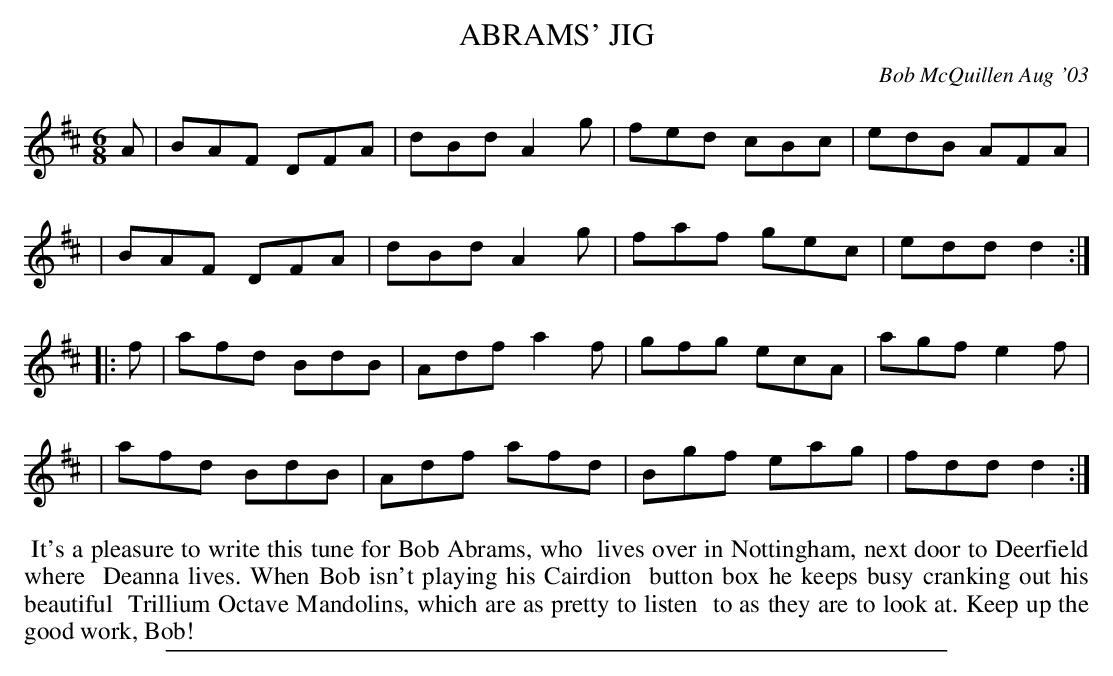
X:1
T: ABRAMS' JIG
C: Bob McQuillen Aug '03
M: 6/8
L: 1/8
K: D
A \
| BAF DFA | dBd A2g | fed cBc | edB AFA |
| BAF DFA | dBd A2g | faf gec | edd d2 :|
|: f \
| afd BdB | Adf a2f | gfg ecA | agf e2f |
| afd BdB | Adf afd | Bgf eag | fdd d2 :|
